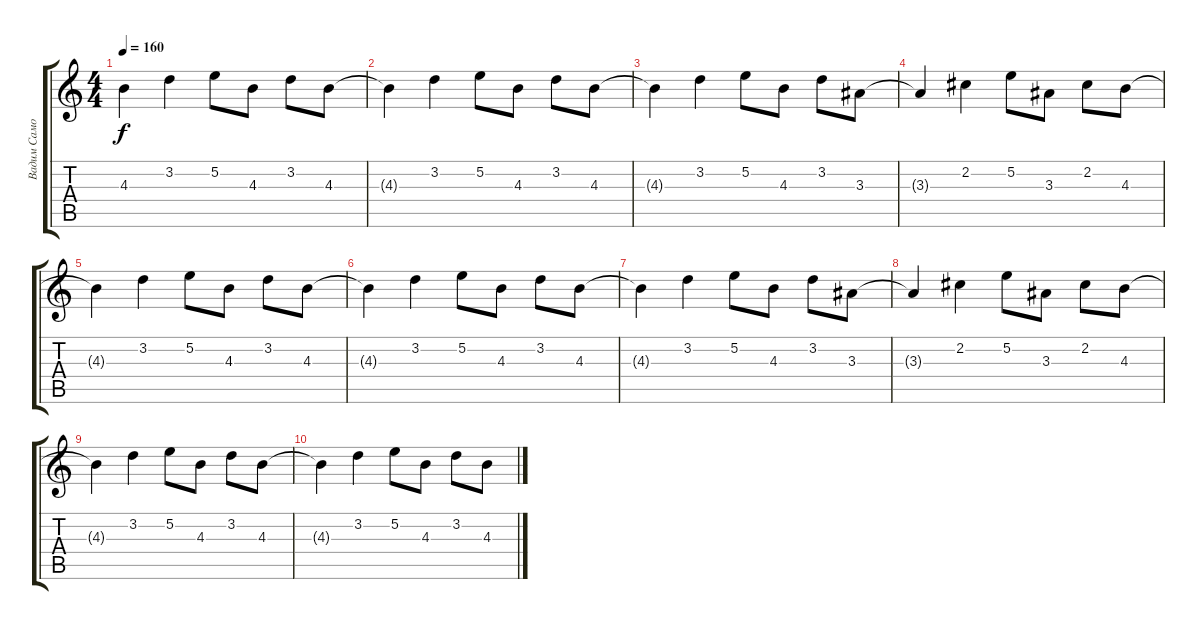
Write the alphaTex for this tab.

\track ("Вадим Самойлов" "Вадим Само") {instrument overdrivenguitar}
\staff {score tabs}
\tuning (E4 B3 G3 D3 A2 E2) {hide}
\ts (4 4)
\tempo 160
\clef g2
\ks c
4.3{t}.4{dy f} 3.2.4 5.2.8 4.3.8 3.2.8 4.3.8 |
4.3{t}.4 3.2.4 5.2.8 4.3.8 3.2.8 4.3.8 |
4.3{t}.4 3.2.4 5.2.8 4.3.8 3.2.8 3.3.8 |
3.3{t}.4 2.2.4 5.2.8 3.3.8 2.2.8 4.3.8 |
4.3{t}.4{volume 14} 3.2.4 5.2.8 4.3.8 3.2.8 4.3.8 |
4.3{t}.4 3.2.4 5.2.8 4.3.8 3.2.8 4.3.8 |
4.3{t}.4 3.2.4 5.2.8 4.3.8 3.2.8 3.3.8 |
3.3{t}.4 2.2.4 5.2.8 3.3.8 2.2.8 4.3.8 |
4.3{t}.4 3.2.4 5.2.8 4.3.8 3.2.8 4.3.8 |
4.3{t}.4 3.2.4 5.2.8 4.3.8 3.2.8 4.3.8
